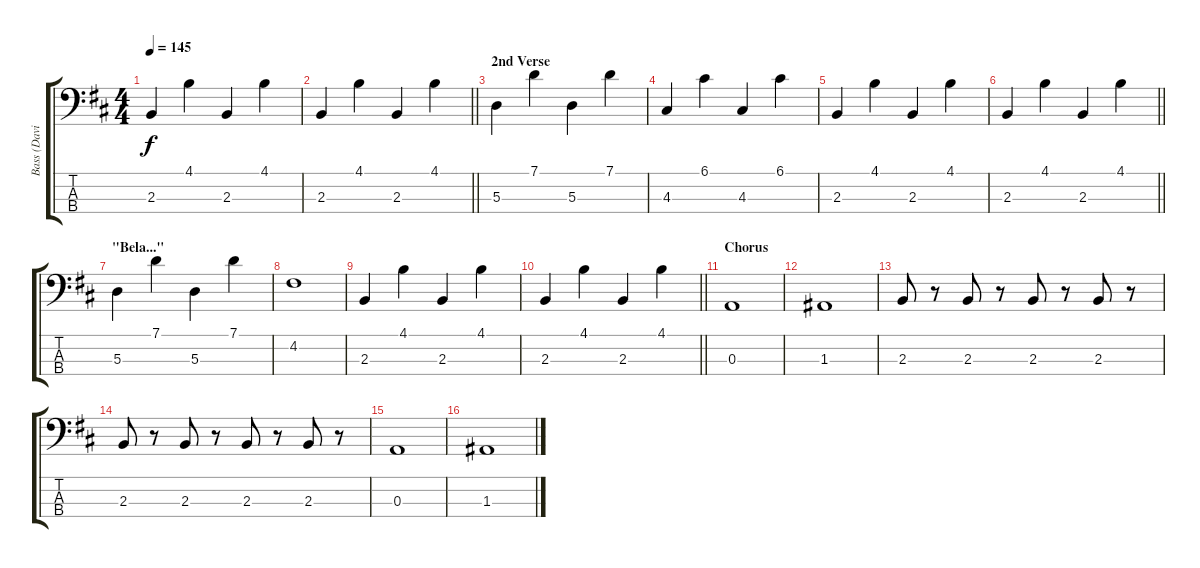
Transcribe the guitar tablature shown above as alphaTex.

\track ("Bass (David Jay)" "Bass (Davi") {instrument electricbassfinger}
\staff {score tabs}
\tuning (G2 D2 A1 E1) {hide}
\ts (4 4)
\tempo 145
\clef f4
\ks d
2.3.4{dy f} 4.1.4 2.3.4 4.1.4 |
\barLineRight lightlight
2.3.4 4.1.4 2.3.4 4.1.4 |
\section ("" "2nd Verse")
5.3.4 7.1.4 5.3.4 7.1.4 |
4.3.4 6.1.4 4.3.4 6.1.4 |
2.3.4 4.1.4 2.3.4 4.1.4 |
\barLineRight lightlight
2.3.4 4.1.4 2.3.4 4.1.4 |
\section ("" "\"Bela...\"")
5.3.4 7.1.4 5.3.4 7.1.4 |
4.2.1 |
2.3.4 4.1.4 2.3.4 4.1.4 |
\barLineRight lightlight
2.3.4 4.1.4 2.3.4 4.1.4 |
\section ("" "Chorus")
0.3.1 |
1.3.1 |
2.3.8 r.8 2.3.8 r.8 2.3.8 r.8 2.3.8 r.8 |
2.3.8 r.8 2.3.8 r.8 2.3.8 r.8 2.3.8 r.8 |
0.3.1 |
1.3.1
